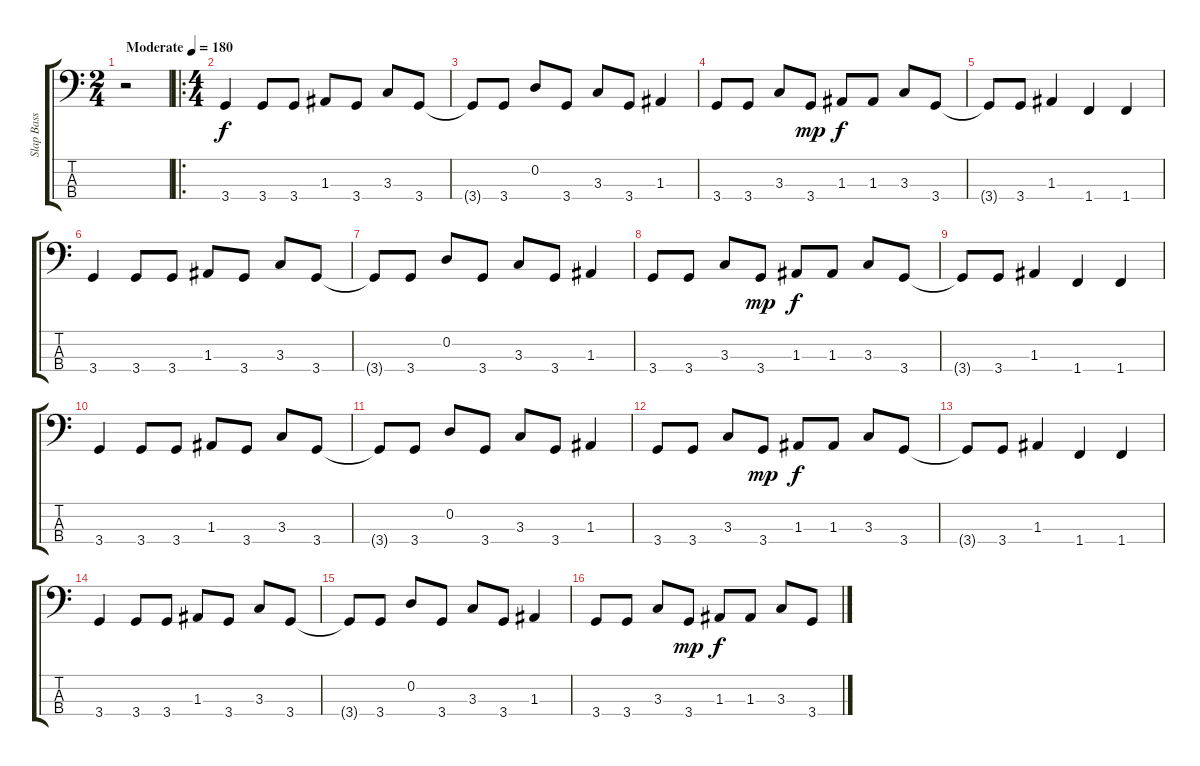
\track ("Slap Bass" "Slap Bass") {instrument slapbass1}
\staff {score tabs}
\tuning (G2 D2 A1 E1) {hide}
\ts (2 4)
\tempo (180 "Moderate")
\clef f4
\ks c
r.2{dy f instrument slapbass1} |
\ro
\ts (4 4)
3.4.4 3.4.8 3.4.8 1.3.8 3.4.8 3.3.8 3.4.8 |
3.4{t}.8 3.4.8 0.2.8 3.4.8 3.3.8 3.4.8 1.3.4 |
3.4.8 3.4.8 3.3.8 3.4.8{dy mp} 1.3.8{dy f} 1.3.8 3.3.8 3.4.8 |
3.4{t}.8 3.4.8 1.3.4 1.4.4 1.4.4 |
3.4.4 3.4.8 3.4.8 1.3.8 3.4.8 3.3.8 3.4.8 |
3.4{t}.8 3.4.8 0.2.8 3.4.8 3.3.8 3.4.8 1.3.4 |
3.4.8 3.4.8 3.3.8 3.4.8{dy mp} 1.3.8{dy f} 1.3.8 3.3.8 3.4.8 |
3.4{t}.8 3.4.8 1.3.4 1.4.4 1.4.4 |
3.4.4 3.4.8 3.4.8 1.3.8 3.4.8 3.3.8 3.4.8 |
3.4{t}.8 3.4.8 0.2.8 3.4.8 3.3.8 3.4.8 1.3.4 |
3.4.8 3.4.8 3.3.8 3.4.8{dy mp} 1.3.8{dy f} 1.3.8 3.3.8 3.4.8 |
3.4{t}.8 3.4.8 1.3.4 1.4.4 1.4.4 |
3.4.4 3.4.8 3.4.8 1.3.8 3.4.8 3.3.8 3.4.8 |
3.4{t}.8 3.4.8 0.2.8 3.4.8 3.3.8 3.4.8 1.3.4 |
3.4.8 3.4.8 3.3.8 3.4.8{dy mp} 1.3.8{dy f} 1.3.8 3.3.8 3.4.8
